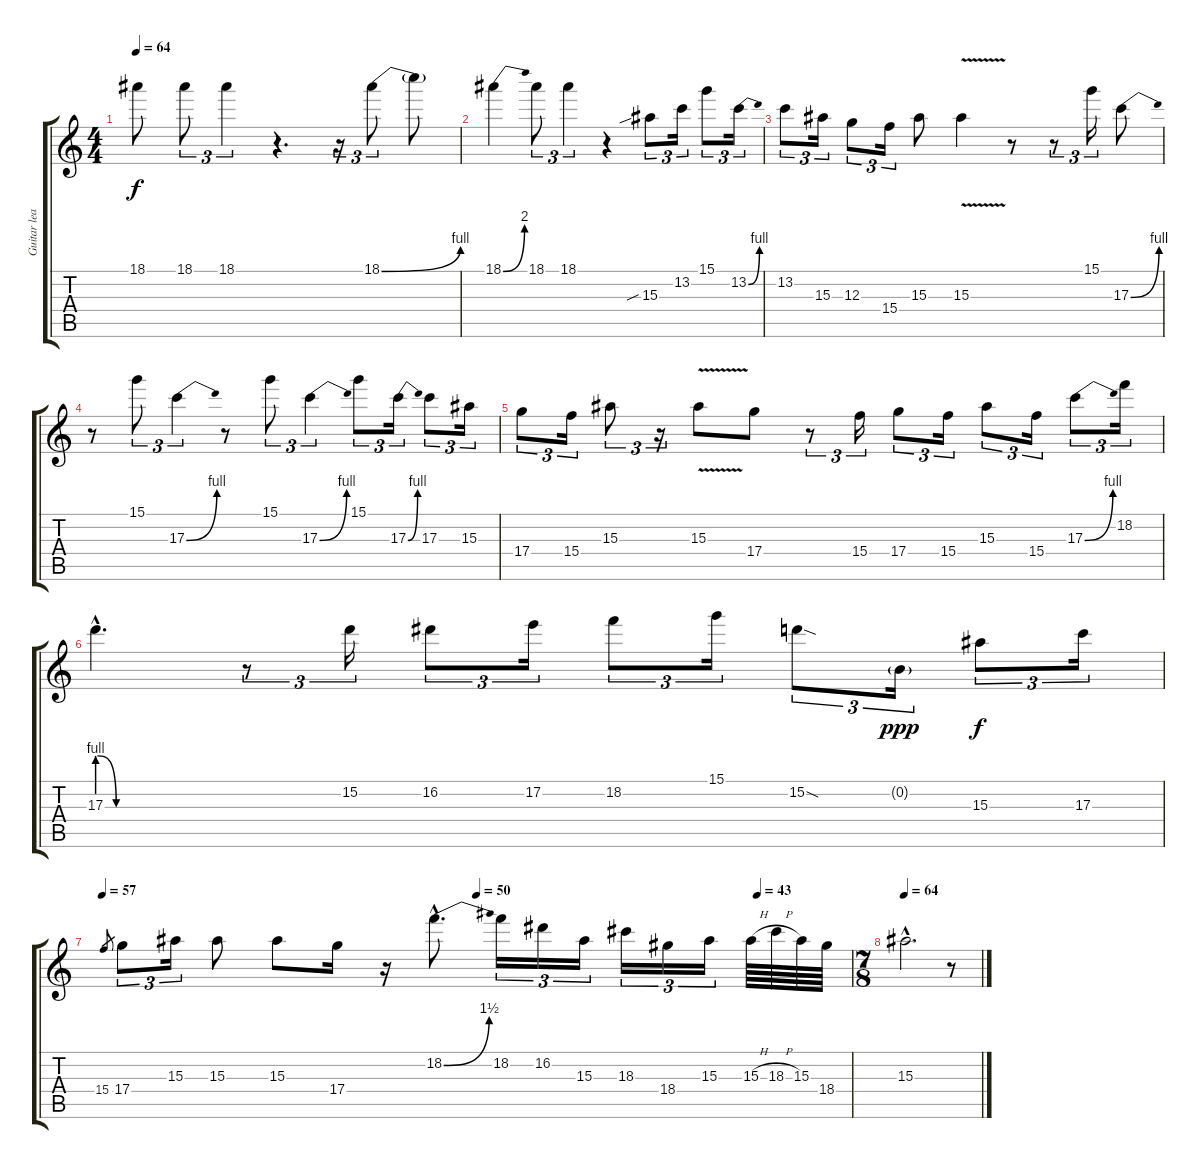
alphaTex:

\track ("Guitar lead" "Guitar lea") {instrument distortionguitar}
\staff {score tabs}
\tuning (E4 B3 G3 D3 A2 E2) {hide}
\ts (4 4)
\tempo 64
\clef g2
\ks c
18.1{t}.8{dy f} 18.1.8{tu (3 2)} 18.1.4{tu (3 2)} r.4{d} r.16{tu (3 2)} 18.1{be (bend 0 0 60 4)}.8{tu (3 2)} 18.1{t}.8 |
18.1{be (bend 0 0 60 8)}.4 18.1.8{tu (3 2)} 18.1.4{tu (3 2)} r.4 15.3{sib}.8{tu (3 2)} 13.2.16{tu (3 2)} 15.1.8{tu (3 2)} 13.2{be (bend 0 0 60 4)}.16{tu (3 2)} |
13.2.8{tu (3 2)} 15.3.16{tu (3 2)} 12.3.8{tu (3 2)} 15.4.16{tu (3 2)} 15.3.8 15.3{v}.4 r.8 r.8{tu (3 2)} 15.1.16{tu (3 2)} 17.3{be (bend 0 0 60 4)}.8 |
r.8 15.1.8{tu (3 2)} 17.3{be (bend 0 0 60 4)}.4{tu (3 2)} r.8 15.1.8{tu (3 2)} 17.3{be (bend 0 0 60 4)}.4{tu (3 2)} 15.1.8{tu (3 2)} 17.3{be (bend 0 0 60 4)}.16{tu (3 2)} 17.3.8{tu (3 2)} 15.3.16{tu (3 2)} |
17.4.8{tu (3 2)} 15.4.16{tu (3 2)} 15.3.8{tu (3 2)} r.16{tu (3 2)} 15.3{v}.8 17.4.8 r.8{tu (3 2)} 15.4.16{tu (3 2)} 17.4.8{tu (3 2)} 15.4.16{tu (3 2)} 15.3.8{tu (3 2)} 15.4.16{tu (3 2)} 17.3{be (bend 0 0 60 4)}.8{tu (3 2)} 18.2.16{tu (3 2)} |
17.3{be (custom 0 4 8 0 20 0 40 0 60 0) hac}.4{d} r.8{tu (3 2)} 15.2.16{tu (3 2)} 16.2.8{tu (3 2)} 17.2.16{tu (3 2)} 18.2.8{tu (3 2)} 15.1.16{tu (3 2)} 15.2{sod}.8{tu (3 2)} 0.2{g}.16{tu (3 2) dy ppp} 15.3.8{tu (3 2) dy f} 17.3.16{tu (3 2)} |
\tempo 57
\tempo (50 0.5)
\tempo (43 0.875)
15.4.8{gr} 17.4.8{tu (3 2)} 15.3.16{tu (3 2)} 15.3.8 15.3.8 17.4.16 r.16 18.2{be (bend 0 0 60 6) hac}.8{d} 18.2.16{tu (3 2)} 16.2.16{tu (3 2)} 15.3.16{tu (3 2)} 18.3.16{tu (3 2)} 18.4.16{tu (3 2)} 15.3.16{tu (3 2)} 15.3{h}.64 18.3{h}.64 15.3.64 18.4.64 |
\ts (7 8)
\tempo 64
15.3{hac}.2{d} r.8
